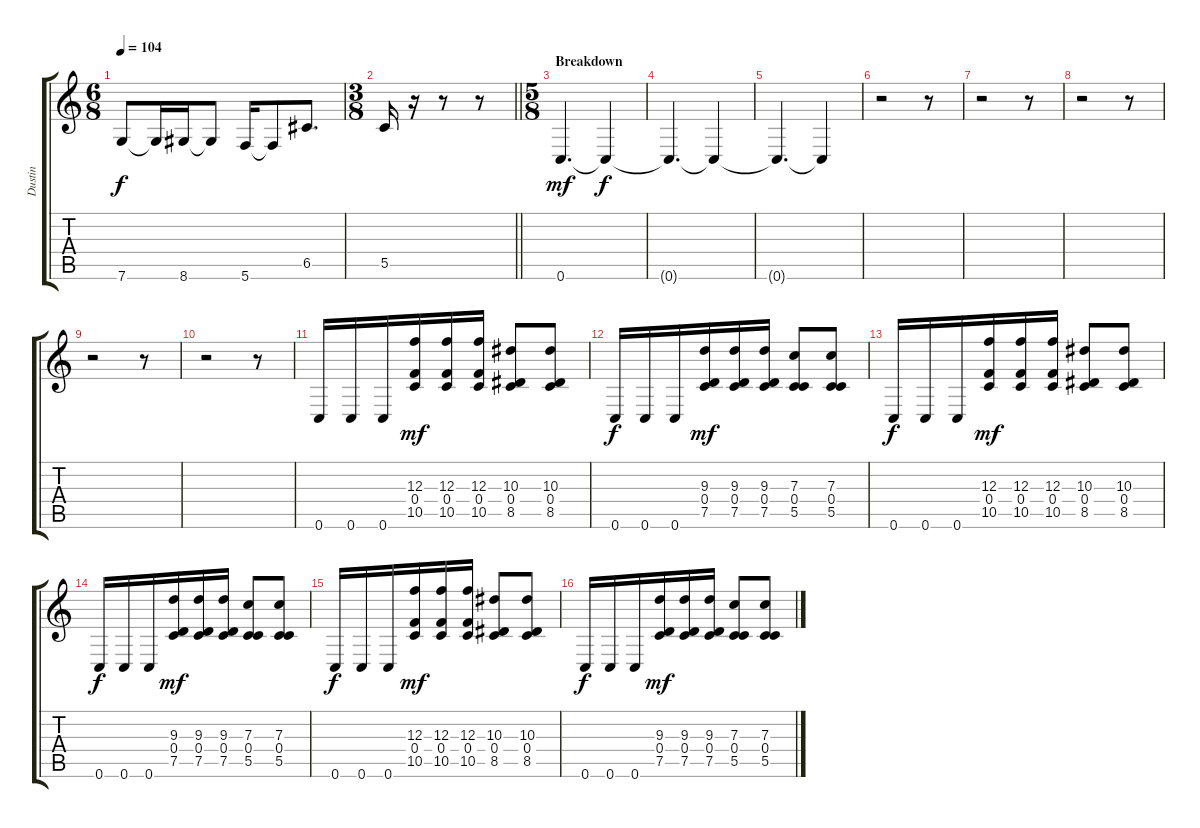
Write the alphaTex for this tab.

\track ("Dustin" "Dustin") {instrument overdrivenguitar}
\staff {score tabs}
\tuning (D4 A3 F3 C3 G2 C2) {hide}
\ts (6 8)
\tempo 104
\clef g2
\ks c
7.6.8{dy f} 7.6{t}.16 8.6.16 8.6{t}.8 5.6.16 5.6{t}.8 6.5.8{d} |
\ts (3 8)
\barLineRight lightlight
5.5.16 r.16 r.8 r.8 |
\ts (5 8)
\section ("" "Breakdown")
0.6.4{d dy mf} 0.6{t}.4{dy f} |
0.6{t}.4{d} 0.6{t}.4 |
0.6{t}.4{d} 0.6{t}.4 |
r.2 r.8 |
r.2 r.8 |
r.2 r.8 |
r.2 r.8 |
r.2 r.8 |
0.6.16 0.6.16 0.6.16 (12.3 0.4 10.5).16{dy mf} (12.3 0.4 10.5).16 (12.3 0.4 10.5).16 (10.3 0.4 8.5).8 (10.3 0.4 8.5).8 |
0.6.16{dy f} 0.6.16 0.6.16 (9.3 0.4 7.5).16{dy mf} (9.3 0.4 7.5).16 (9.3 0.4 7.5).16 (7.3 0.4 5.5).8 (7.3 0.4 5.5).8 |
0.6.16{dy f} 0.6.16 0.6.16 (12.3 0.4 10.5).16{dy mf} (12.3 0.4 10.5).16 (12.3 0.4 10.5).16 (10.3 0.4 8.5).8 (10.3 0.4 8.5).8 |
0.6.16{dy f} 0.6.16 0.6.16 (9.3 0.4 7.5).16{dy mf} (9.3 0.4 7.5).16 (9.3 0.4 7.5).16 (7.3 0.4 5.5).8 (7.3 0.4 5.5).8 |
0.6.16{dy f} 0.6.16 0.6.16 (12.3 0.4 10.5).16{dy mf} (12.3 0.4 10.5).16 (12.3 0.4 10.5).16 (10.3 0.4 8.5).8 (10.3 0.4 8.5).8 |
0.6.16{dy f} 0.6.16 0.6.16 (9.3 0.4 7.5).16{dy mf} (9.3 0.4 7.5).16 (9.3 0.4 7.5).16 (7.3 0.4 5.5).8 (7.3 0.4 5.5).8
